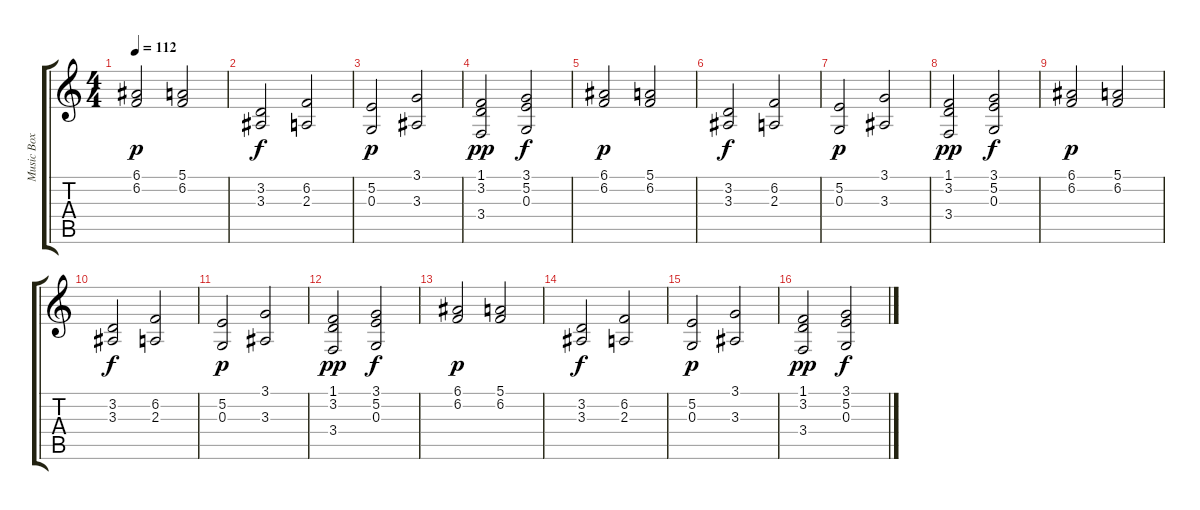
\track ("Music Box" "Music Box") {instrument musicbox}
\staff {score tabs}
\tuning (E4 B3 G3 D3 A2 E2) {hide}
\ts (4 4)
\tempo 112
\clef g2
\ks c
(6.1 6.2).2{dy p} (5.1 6.2).2 |
(3.2 3.3).2{dy f} (6.2 2.3).2 |
(5.2 0.3).2{dy p} (3.1 3.3).2 |
(1.1 3.2 3.4).2{dy pp} (3.1 5.2 0.3).2{dy f} |
(6.1 6.2).2{dy p} (5.1 6.2).2 |
(3.2 3.3).2{dy f} (6.2 2.3).2 |
(5.2 0.3).2{dy p} (3.1 3.3).2 |
(1.1 3.2 3.4).2{dy pp} (3.1 5.2 0.3).2{dy f} |
(6.1 6.2).2{dy p} (5.1 6.2).2 |
(3.2 3.3).2{dy f} (6.2 2.3).2 |
(5.2 0.3).2{dy p} (3.1 3.3).2 |
(1.1 3.2 3.4).2{dy pp} (3.1 5.2 0.3).2{dy f} |
(6.1 6.2).2{dy p} (5.1 6.2).2 |
(3.2 3.3).2{dy f} (6.2 2.3).2 |
(5.2 0.3).2{dy p} (3.1 3.3).2 |
(1.1 3.2 3.4).2{dy pp} (3.1 5.2 0.3).2{dy f}
